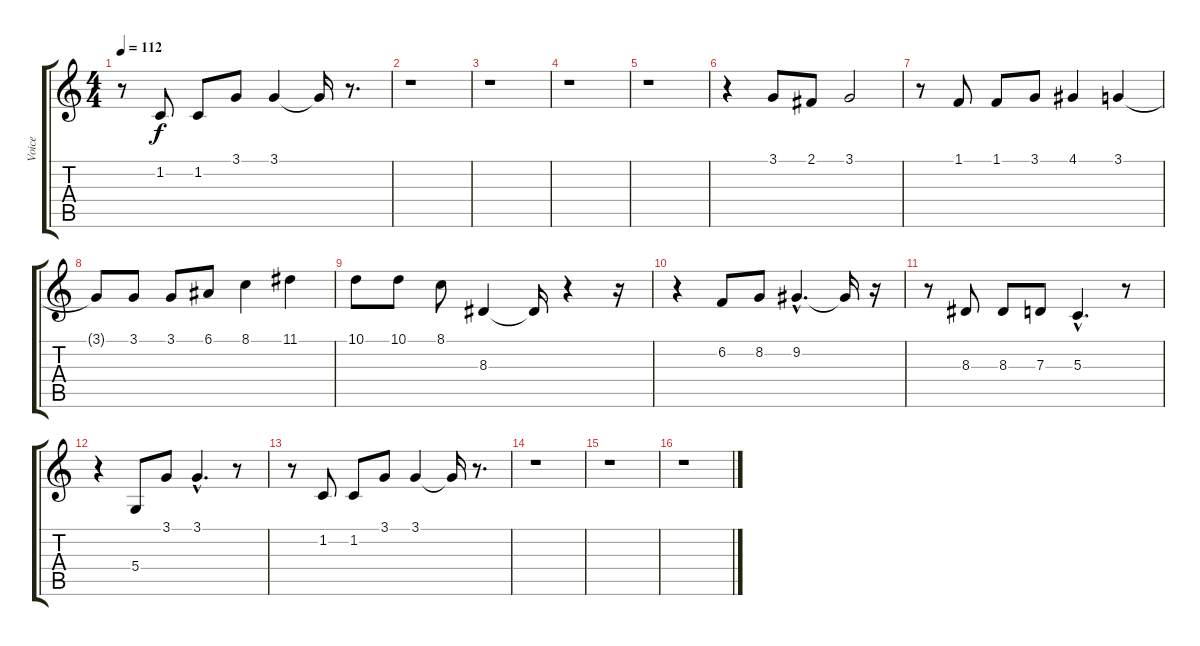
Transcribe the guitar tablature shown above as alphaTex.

\track ("Voice" "Voice") {instrument brasssection}
\staff {score tabs}
\tuning (E4 B3 G3 D3 A2 E2) {hide}
\ts (4 4)
\tempo 112
\clef g2
\ks c
r.8{dy f} 1.2.8 1.2.8 3.1.8 3.1.4 3.1{t}.16 r.8{d} |
r.1 |
r.1 |
r.1 |
r.1 |
r.4 3.1.8 2.1.8 3.1.2 |
r.8 1.1.8 1.1.8 3.1.8 4.1.4 3.1.4 |
3.1{t}.8 3.1.8 3.1.8 6.1.8 8.1.4 11.1.4 |
10.1.8 10.1.8 8.1.8 8.3.4 8.3{t}.16 r.4 r.16 |
r.4 6.2.8 8.2.8 9.2{hac}.4{d} 9.2{t}.16 r.16 |
r.8 8.3.8 8.3.8 7.3.8 5.3{hac}.4{d} r.8 |
r.4 5.4.8 3.1.8 3.1{hac}.4{d} r.8 |
r.8 1.2.8 1.2.8 3.1.8 3.1.4 3.1{t}.16 r.8{d} |
r.1 |
r.1 |
r.1
